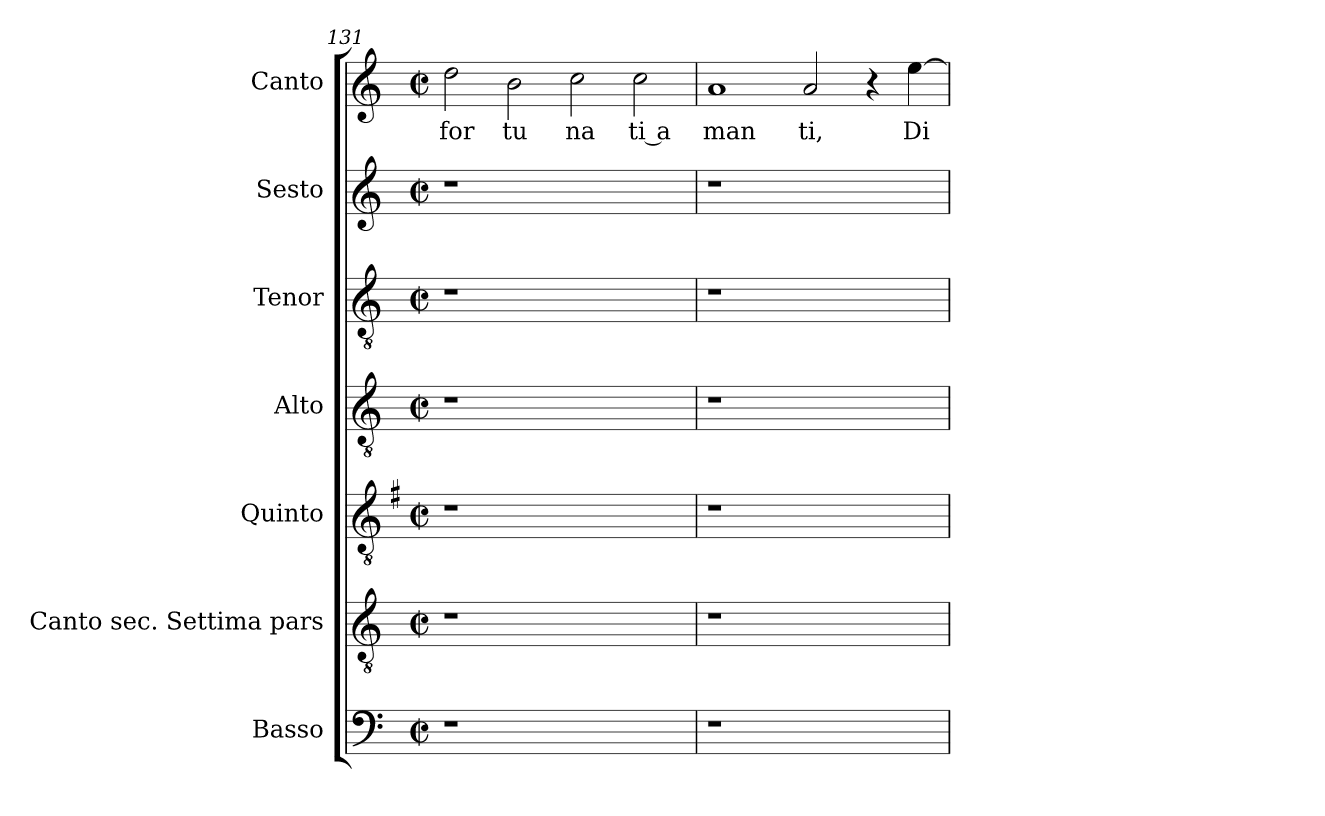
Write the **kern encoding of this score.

**kern	**kern	**kern	**kern	**kern	**kern	**kern	**text
*part7	*part6	*part5	*part4	*part3	*part2	*part1	*part1
*staff7	*staff6	*staff5	*staff4	*staff3	*staff2	*staff1	*staff1
*I"Basso	*I"Canto sec. Settima pars	*I"Quinto	*I"Alto	*I"Tenor	*I"Sesto	*I"Canto	*
*	*	*I'Quinto	*I'Alto	*I'Tenor	*I'Sesto	*I'Canto	*
!!LO:LB:g=z
*clefF4	*clefGv2	*clefGv2	*clefGv2	*clefGv2	*clefG2	*clefG2	*
*k[]	*k[]	*k[f#]	*k[]	*k[]	*k[]	*k[]	*
*C:	*C:	*G:	*C:	*C:	*C:	*C:	*
*M2/2	*M2/2	*M2/2	*M2/2	*M2/2	*M2/2	*M2/2	*
*met(c|)	*met(c|)	*met(c|)	*met(c|)	*met(c|)	*met(c|)	*met(c|)	*
=131	=131	=131	=131	=131	=131	=131	=131
!	!	!	!	!	!	!	!LO:LY:b
1r	1r	1r	1r	1r	1r	2dd\	for
!	!	!	!	!	!	!	!LO:LY:b
.	.	.	.	.	.	2b\	tu
!	!	!	!	!	!	!	!LO:LY:b
1ryy	1ryy	1ryy	1ryy	1ryy	1ryy	2cc\	na
!	!	!	!	!	!	!	!LO:LY:b:rj
.	.	.	.	.	.	2cc\	ti a
=132	=132	=132	=132	=132	=132	=132	=132
!	!	!	!	!	!	!	!LO:LY:b
1r	1r	1r	1r	1r	1r	1a	man
!	!	!	!	!	!	!	!LO:LY:b
1ryy	1ryy	1ryy	1ryy	1ryy	1ryy	2a/	ti,
.	.	.	.	.	.	4r	.
!	!	!	!	!	!	!	!LO:LY:b
.	.	.	.	.	.	[>4ee\	Di
=	=	=	=	=	=	=	=
*-	*-	*-	*-	*-	*-	*-	*-
